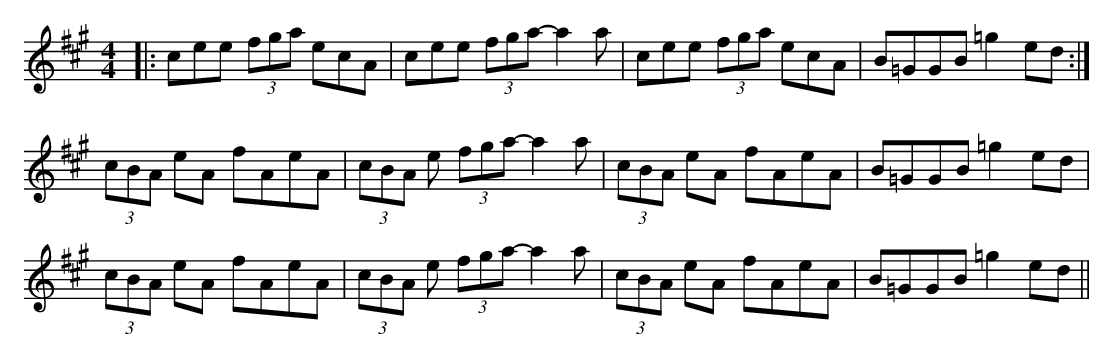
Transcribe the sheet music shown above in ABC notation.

X:1
M:4/4
K:A
|:cee (3fga ecA|cee (3fga-a2a|cee (3fga ecA|B=GGB =g2 ed:|
(3cBA eA fAeA|(3cBA e (3fga-a2a|(3cBA eA fAeA|B=GGB =g2 ed|
(3cBA eA fAeA|(3cBA e (3fga-a2a|(3cBA eA fAeA|B=GGB =g2 ed||
